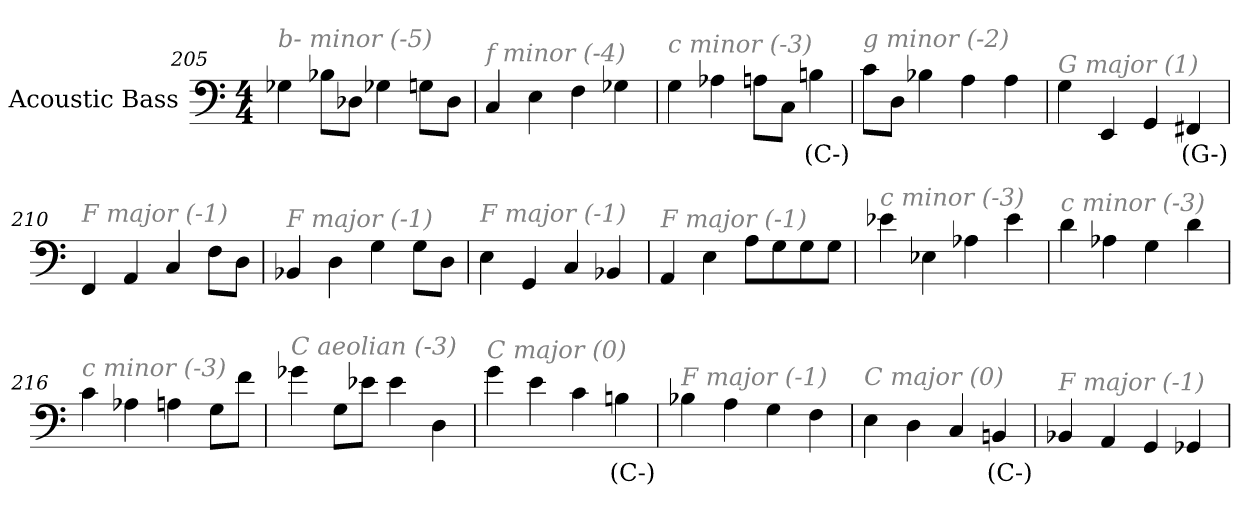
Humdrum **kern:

**kern	**text
*part1	*part1
*staff1	*staff1
*I"Acoustic Bass	*
*clefF4	*
*ITrd7c12	*
*k[]	*
*C:	*
*M4/4	*
=205	=205
!LO:TX:i:color=#808080:t=b- minor (-5)	!
4GG-X	.
8BB-XL	.
8DD-XJ	.
4GG-X	.
8GGnL	.
8DD-J	.
=206	=206
!LO:TX:i:color=#808080:t=f minor (-4)	!
4CC	.
4EE	.
4FF	.
4GG-X	.
=207	=207
!LO:TX:i:color=#808080:t=c minor (-3)	!
4GG	.
4AA-X	.
8AAnL	.
8CCJ	.
4BBni	(C-)
=208	=208
!LO:TX:i:color=#808080:t=g minor (-2)	!
8CL	.
8DDJ	.
4BB-X	.
4AA	.
4AA	.
=209	=209
!LO:TX:i:color=#808080:t=G major (1)	!
4GG	.
4EEE	.
4GGG	.
4FFF#Xi	(G-)
=210	=210
!LO:TX:i:color=#808080:t=F major (-1)	!
4FFF	.
4AAA	.
4CC	.
8FFL	.
8DDJ	.
=211	=211
!LO:TX:i:color=#808080:t=F major (-1)	!
4BBB-X	.
4DD	.
4GG	.
8GGL	.
8DDJ	.
=212	=212
!LO:TX:i:color=#808080:t=F major (-1)	!
4EE	.
4GGG	.
4CC	.
4BBB-X	.
=213	=213
!LO:TX:i:color=#808080:t=F major (-1)	!
4AAA	.
4EE	.
8AAL	.
8GG	.
8GG	.
8GGJ	.
=214	=214
!LO:TX:i:color=#808080:t=c minor (-3)	!
4E-X	.
4EE-X	.
4AA-X	.
4E-	.
=215	=215
!LO:TX:i:color=#808080:t=c minor (-3)	!
4D	.
4AA-X	.
4GG	.
4D	.
=216	=216
!LO:TX:i:color=#808080:t=c minor (-3)	!
4C	.
4AA-X	.
4AAn	.
8GGL	.
8FJ	.
=217	=217
!LO:TX:i:color=#808080:t=C aeolian (-3)	!
4G-X	.
8GGL	.
8E-XJ	.
4E-	.
4DD	.
=218	=218
!LO:TX:i:color=#808080:t=C major (0)	!
4G	.
4E	.
4C	.
4BBni	(C-)
=219	=219
!LO:TX:i:color=#808080:t=F major (-1)	!
4BB-X	.
4AA	.
4GG	.
4FF	.
=220	=220
!LO:TX:i:color=#808080:t=C major (0)	!
4EE	.
4DD	.
4CC	.
4BBBni	(C-)
=221	=221
!LO:TX:i:color=#808080:t=F major (-1)	!
4BBB-X	.
4AAA	.
4GGG	.
4GGG-X	.
=	=
*-	*-
